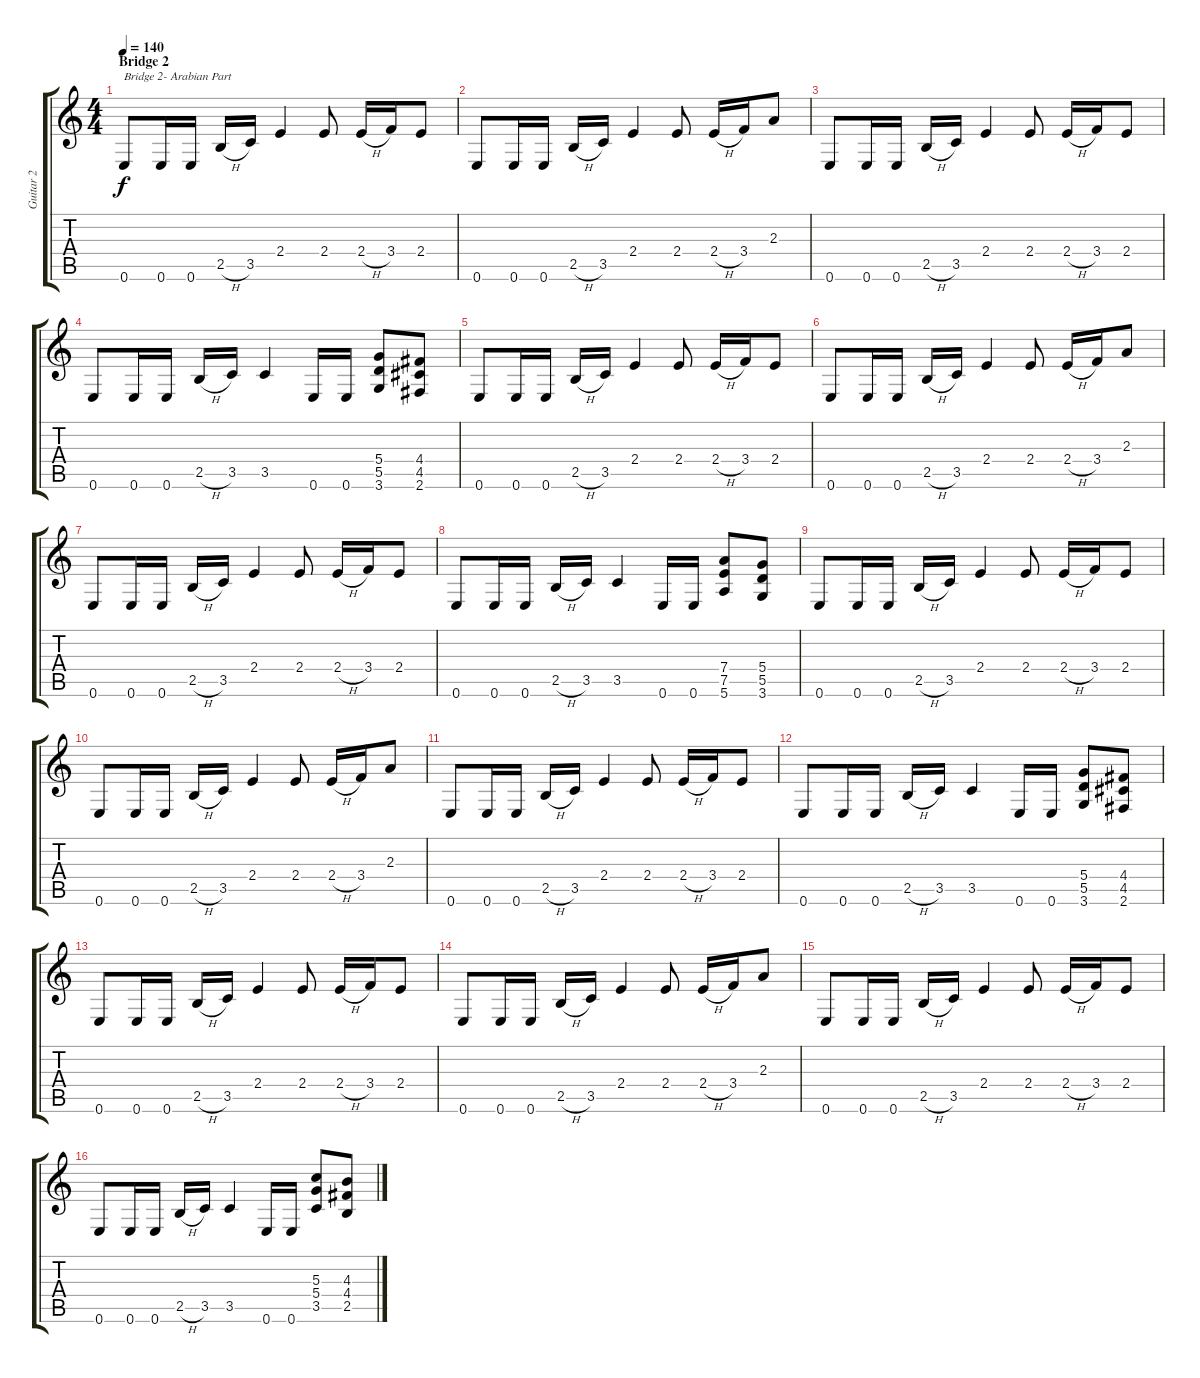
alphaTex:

\track ("Guitar 2" "Guitar 2") {instrument distortionguitar}
\staff {score tabs}
\tuning (E4 B3 G3 D3 A2 E2) {hide}
\ts (4 4)
\section ("" "Bridge 2")
\tempo 140
\clef g2
\ks c
0.6.8{txt "Bridge 2- Arabian Part" dy f} 0.6.16 0.6.16 2.5{h}.16 3.5.16 2.4.4 2.4.8 2.4{h}.16 3.4.16 2.4.8 |
0.6.8 0.6.16 0.6.16 2.5{h}.16 3.5.16 2.4.4 2.4.8 2.4{h}.16 3.4.16 2.3.8 |
0.6.8 0.6.16 0.6.16 2.5{h}.16 3.5.16 2.4.4 2.4.8 2.4{h}.16 3.4.16 2.4.8 |
0.6.8 0.6.16 0.6.16 2.5{h}.16 3.5.16 3.5.4 0.6.16 0.6.16 (5.4 5.5 3.6).8 (4.4 4.5 2.6).8 |
0.6.8 0.6.16 0.6.16 2.5{h}.16 3.5.16 2.4.4 2.4.8 2.4{h}.16 3.4.16 2.4.8 |
0.6.8 0.6.16 0.6.16 2.5{h}.16 3.5.16 2.4.4 2.4.8 2.4{h}.16 3.4.16 2.3.8 |
0.6.8 0.6.16 0.6.16 2.5{h}.16 3.5.16 2.4.4 2.4.8 2.4{h}.16 3.4.16 2.4.8 |
0.6.8 0.6.16 0.6.16 2.5{h}.16 3.5.16 3.5.4 0.6.16 0.6.16 (7.4 7.5 5.6).8 (5.4 5.5 3.6).8 |
0.6.8 0.6.16 0.6.16 2.5{h}.16 3.5.16 2.4.4 2.4.8 2.4{h}.16 3.4.16 2.4.8 |
0.6.8 0.6.16 0.6.16 2.5{h}.16 3.5.16 2.4.4 2.4.8 2.4{h}.16 3.4.16 2.3.8 |
0.6.8 0.6.16 0.6.16 2.5{h}.16 3.5.16 2.4.4 2.4.8 2.4{h}.16 3.4.16 2.4.8 |
0.6.8 0.6.16 0.6.16 2.5{h}.16 3.5.16 3.5.4 0.6.16 0.6.16 (5.4 5.5 3.6).8 (4.4 4.5 2.6).8 |
0.6.8 0.6.16 0.6.16 2.5{h}.16 3.5.16 2.4.4 2.4.8 2.4{h}.16 3.4.16 2.4.8 |
0.6.8 0.6.16 0.6.16 2.5{h}.16 3.5.16 2.4.4 2.4.8 2.4{h}.16 3.4.16 2.3.8 |
0.6.8 0.6.16 0.6.16 2.5{h}.16 3.5.16 2.4.4 2.4.8 2.4{h}.16 3.4.16 2.4.8 |
0.6.8 0.6.16 0.6.16 2.5{h}.16 3.5.16 3.5.4 0.6.16 0.6.16 (5.3 5.4 3.5).8 (4.3 4.4 2.5).8
